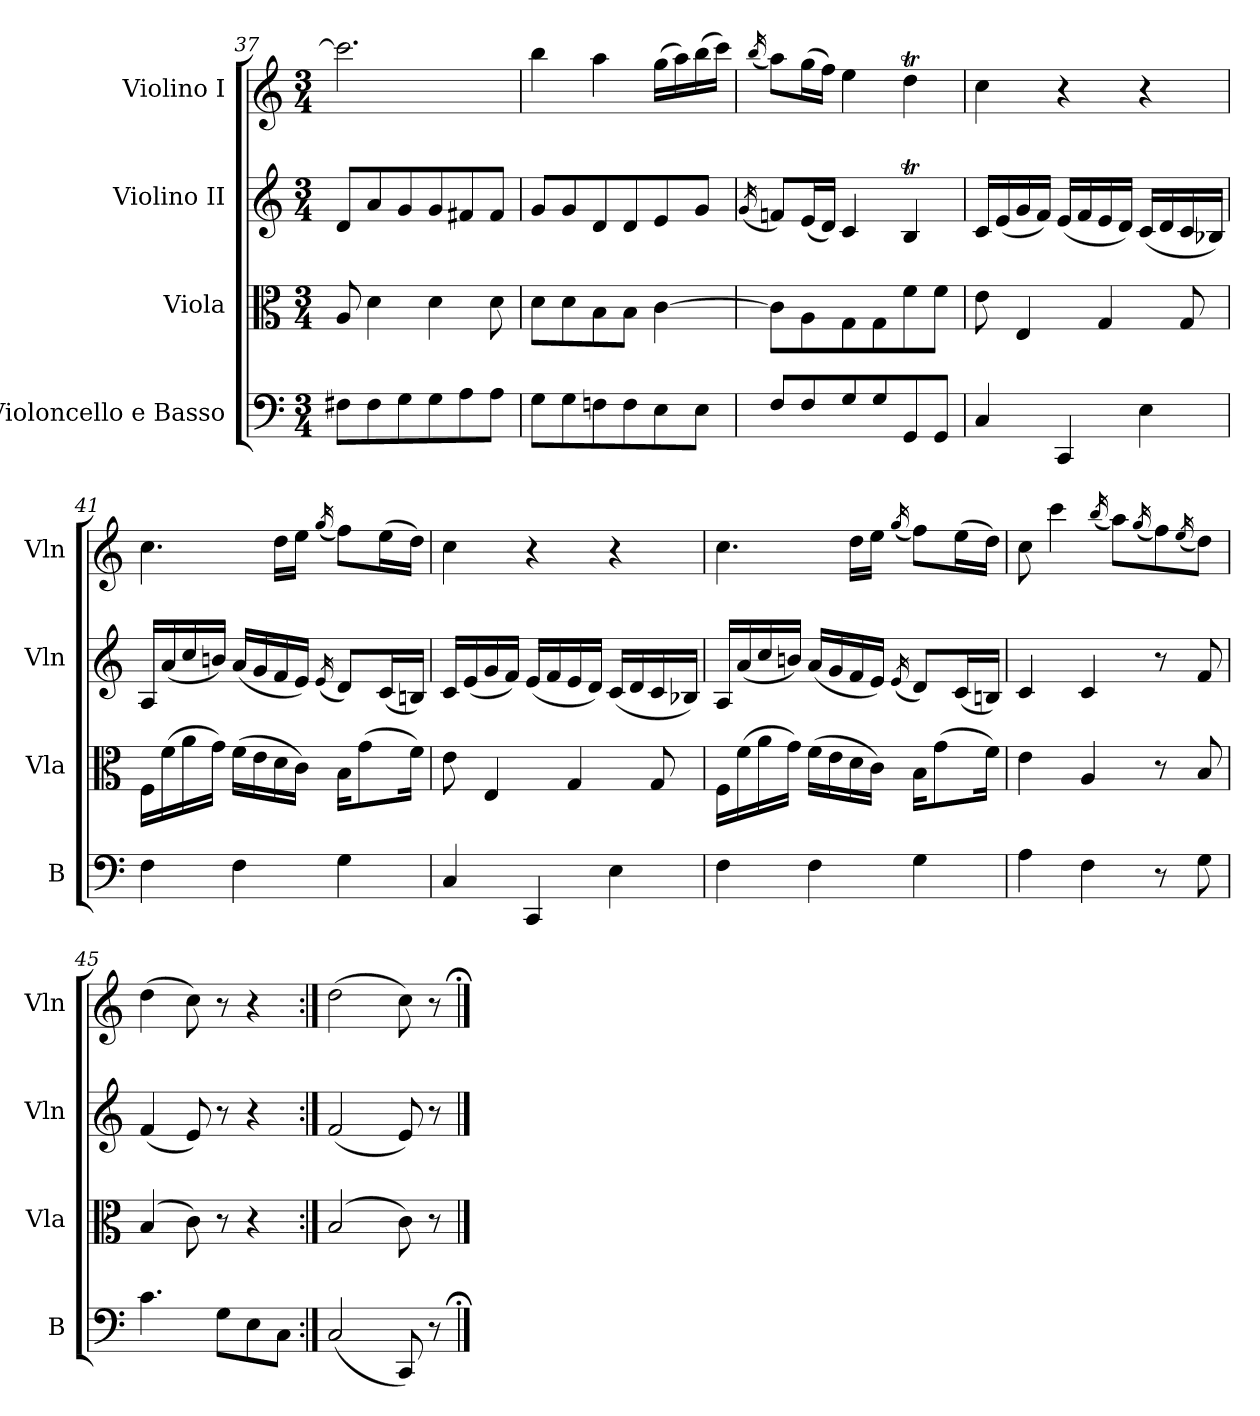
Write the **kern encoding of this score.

**kern	**kern	**kern	**kern
*part4	*part3	*part2	*part1
*staff4	*staff3	*staff2	*staff1
*I"Violoncello e Basso	*I"Viola	*I"Violino II	*I"Violino I
*I'B	*I'Vla	*I'Vln	*I'Vln
*clefF4	*clefC3	*clefG2	*clefG2
*k[]	*k[]	*k[]	*k[]
*C:	*C:	*C:	*C:
*M3/4	*M3/4	*M3/4	*M3/4
=37	=37	=37	=37
8F#XL	8A	8dL	2.ccc]
8F#	4d	8a	.
8G	.	8g	.
8G	4d	8g	.
8A	.	8f#X	.
8AJ	8d	8f#J	.
!!LO:PB:g=z
=38	=38	=38	=38
8GL	8dL	8gL	4bb
8G	8d	8g	.
8Fn	8B	8d	4aa
8F	8BJ	8d	.
8E	[4c	8e	(16ggLL
.	.	.	16aa)
8EJ	.	8gJ	(16bb
.	.	.	16cccJJ)
=39	=39	=39	=39
.	.	(<16qg	(<16qbb
8F/L	8cL]	8fnL)	8aaL)
8F/	8A	(16eL	(16ggL
.	.	16dJJ)	16ffJJ)
8G/	8G	4c	4ee
8G/	8G	.	.
8GG/	8f	4Bt	4ddT
8GG/J	8fJ	.	.
=40	=40	=40	=40
4C	8e	16cLL	4cc
.	.	(16e	.
.	4E	16g	.
.	.	16fJJ)	.
4CC	.	(16eLL	4r
.	.	16f	.
.	4G	16e	.
.	.	16dJJ)	.
4E	.	(16cLL	4r
.	.	16d	.
.	8G	16c	.
.	.	16B-XJJ)	.
=41	=41	=41	=41
4F	16FLL	16ALL	4.cc
.	(16f	(16a	.
.	16a	16cc	.
.	16gJJ)	16bnJJ)	.
4F	(16fLL	(16aLL	.
.	16e	16g	.
.	16d	16f	16ddLL
.	16cJJ)	16eJJ)	16eeJJ
.	.	(<16qe	(<16qgg
4G	16BKL	8dL)	8ffL)
.	(8g	.	.
.	.	(16cL	(16eeL
.	16fJk)	16BnJJ)	16ddJJ)
!!LO:LB:g=z
=42	=42	=42	=42
4C	8e	16cLL	4cc
.	.	(16e	.
.	4E	16g	.
.	.	16fJJ)	.
4CC	.	(16eLL	4r
.	.	16f	.
.	4G	16e	.
.	.	16dJJ)	.
4E	.	(16cLL	4r
.	.	16d	.
.	8G	16c	.
.	.	16B-XJJ)	.
=43	=43	=43	=43
4F	16FLL	16ALL	4.cc
.	(16f	(16a	.
.	16a	16cc	.
.	16gJJ)	16bnJJ)	.
4F	(16fLL	(16aLL	.
.	16e	16g	.
.	16d	16f	16ddLL
.	16cJJ)	16eJJ)	16eeJJ
.	.	(<16qe	(<16qgg
4G	16BKL	8dL)	8ffL)
.	(8g	.	.
.	.	(16cL	(16eeL
.	16fJk)	16BnJJ)	16ddJJ)
=44	=44	=44	=44
4A	4e	4c	8cc
.	.	.	4ccc
4F	4A	4c	.
.	.	.	(<16qbb
.	.	.	8aaL)
.	.	.	(<16qgg
8r	8r	8r	8ff)
.	.	.	(<16qee
8G	8B	8f	8ddJ)
=45A	=45A	=45A	=45A
4.c	(4B	(4f	(4dd
.	8c)	8e)	8cc)
8GL	8r	8r	8r
8E	4r	4r	4r
8CJ	.	.	.
=45B:|!	=45B:|!	=45B:|!	=45B:|!
(2C	(2B	(2f	(2dd
8CC)	8c)	8e)	8cc)
8r	8r	8r	8r
==;	==	==	==;
*-	*-	*-	*-
